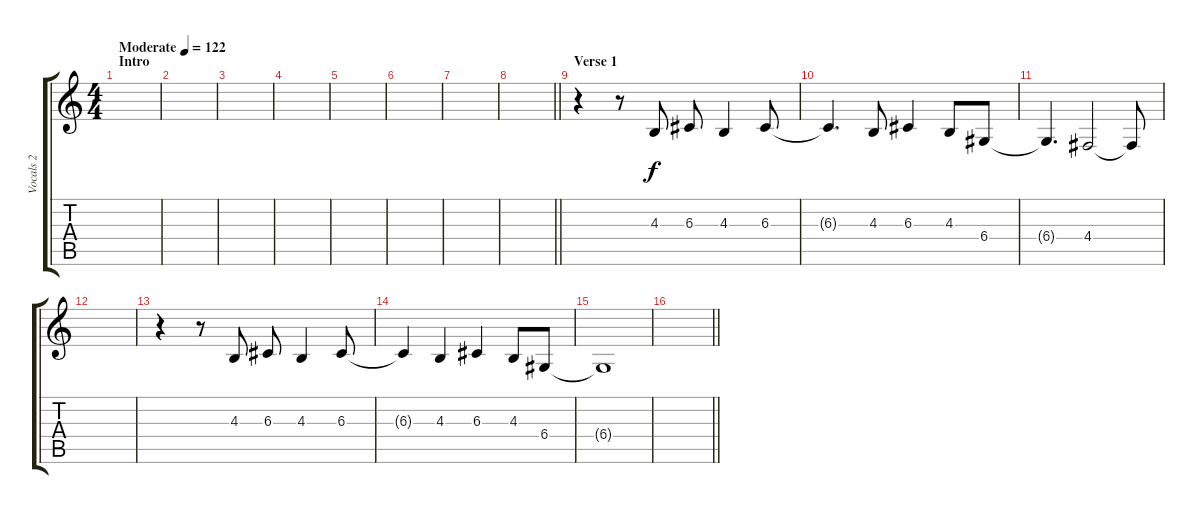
\track ("Vocals 2" "Vocals 2") {instrument altosax}
\staff {score tabs}
\tuning (E4 B3 G3 D3 A2 E2) {hide}
\ts (4 4)
\section ("" "Intro")
\tempo (122 "Moderate")
\clef g2
\ks c
|
|
|
|
|
|
|
\barLineRight lightlight
|
\section ("" "Verse 1")
r.4 r.8 4.3.8 6.3.8 4.3.4 6.3.8 |
6.3{t}.4{d} 4.3.8 6.3.4 4.3.8 6.4.8 |
6.4{t}.4{d} 4.4.2 4.4{t}.8 |
|
r.4 r.8 4.3.8 6.3.8 4.3.4 6.3.8 |
6.3{t}.4 4.3.4 6.3.4 4.3.8 6.4.8 |
6.4{t}.1 |
\barLineRight lightlight
